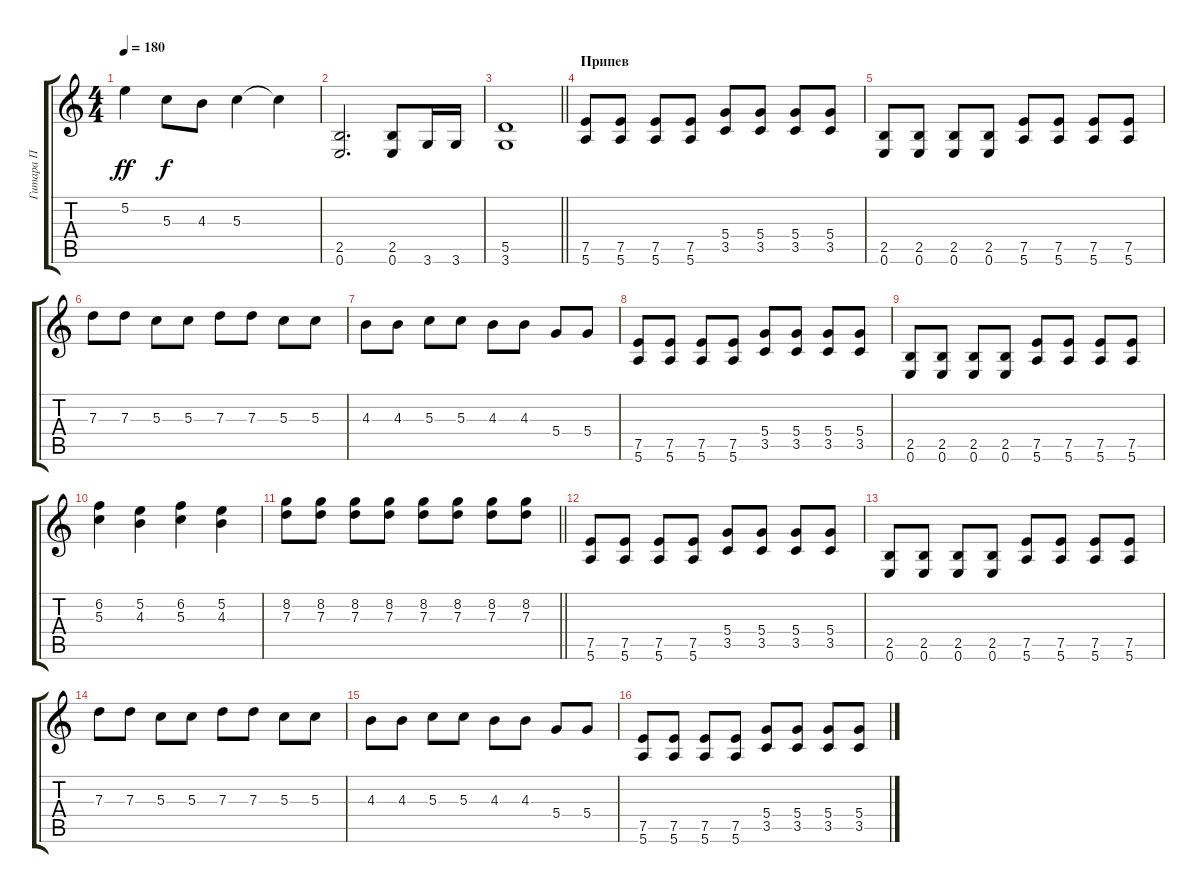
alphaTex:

\track ("Гитара П" "Гитара П") {instrument overdrivenguitar}
\staff {score tabs}
\tuning (E4 B3 G3 D3 A2 E2) {hide}
\ts (4 4)
\tempo 180
\clef g2
\ks c
5.2.4{dy ff} 5.3.8{dy f} 4.3.8 5.3.4 5.3{t}.4 |
(2.5 0.6).2{d} (2.5 0.6).8 3.6.16 3.6.16 |
\barLineRight lightlight
(5.5 3.6).1 |
\section ("" "Припев")
(7.5 5.6).8 (7.5 5.6).8 (7.5 5.6).8 (7.5 5.6).8 (5.4 3.5).8 (5.4 3.5).8 (5.4 3.5).8 (5.4 3.5).8 |
(2.5 0.6).8 (2.5 0.6).8 (2.5 0.6).8 (2.5 0.6).8 (7.5 5.6).8 (7.5 5.6).8 (7.5 5.6).8 (7.5 5.6).8 |
7.3.8 7.3.8 5.3.8 5.3.8 7.3.8 7.3.8 5.3.8 5.3.8 |
4.3.8 4.3.8 5.3.8 5.3.8 4.3.8 4.3.8 5.4.8 5.4.8 |
(7.5 5.6).8 (7.5 5.6).8 (7.5 5.6).8 (7.5 5.6).8 (5.4 3.5).8 (5.4 3.5).8 (5.4 3.5).8 (5.4 3.5).8 |
(2.5 0.6).8 (2.5 0.6).8 (2.5 0.6).8 (2.5 0.6).8 (7.5 5.6).8 (7.5 5.6).8 (7.5 5.6).8 (7.5 5.6).8 |
(6.2 5.3).4 (5.2 4.3).4 (6.2 5.3).4 (5.2 4.3).4 |
\barLineRight lightlight
(8.2 7.3).8 (8.2 7.3).8 (8.2 7.3).8 (8.2 7.3).8 (8.2 7.3).8 (8.2 7.3).8 (8.2 7.3).8 (8.2 7.3).8 |
\section ("" " ")
(7.5 5.6).8 (7.5 5.6).8 (7.5 5.6).8 (7.5 5.6).8 (5.4 3.5).8 (5.4 3.5).8 (5.4 3.5).8 (5.4 3.5).8 |
(2.5 0.6).8 (2.5 0.6).8 (2.5 0.6).8 (2.5 0.6).8 (7.5 5.6).8 (7.5 5.6).8 (7.5 5.6).8 (7.5 5.6).8 |
7.3.8 7.3.8 5.3.8 5.3.8 7.3.8 7.3.8 5.3.8 5.3.8 |
4.3.8 4.3.8 5.3.8 5.3.8 4.3.8 4.3.8 5.4.8 5.4.8 |
(7.5 5.6).8 (7.5 5.6).8 (7.5 5.6).8 (7.5 5.6).8 (5.4 3.5).8 (5.4 3.5).8 (5.4 3.5).8 (5.4 3.5).8
